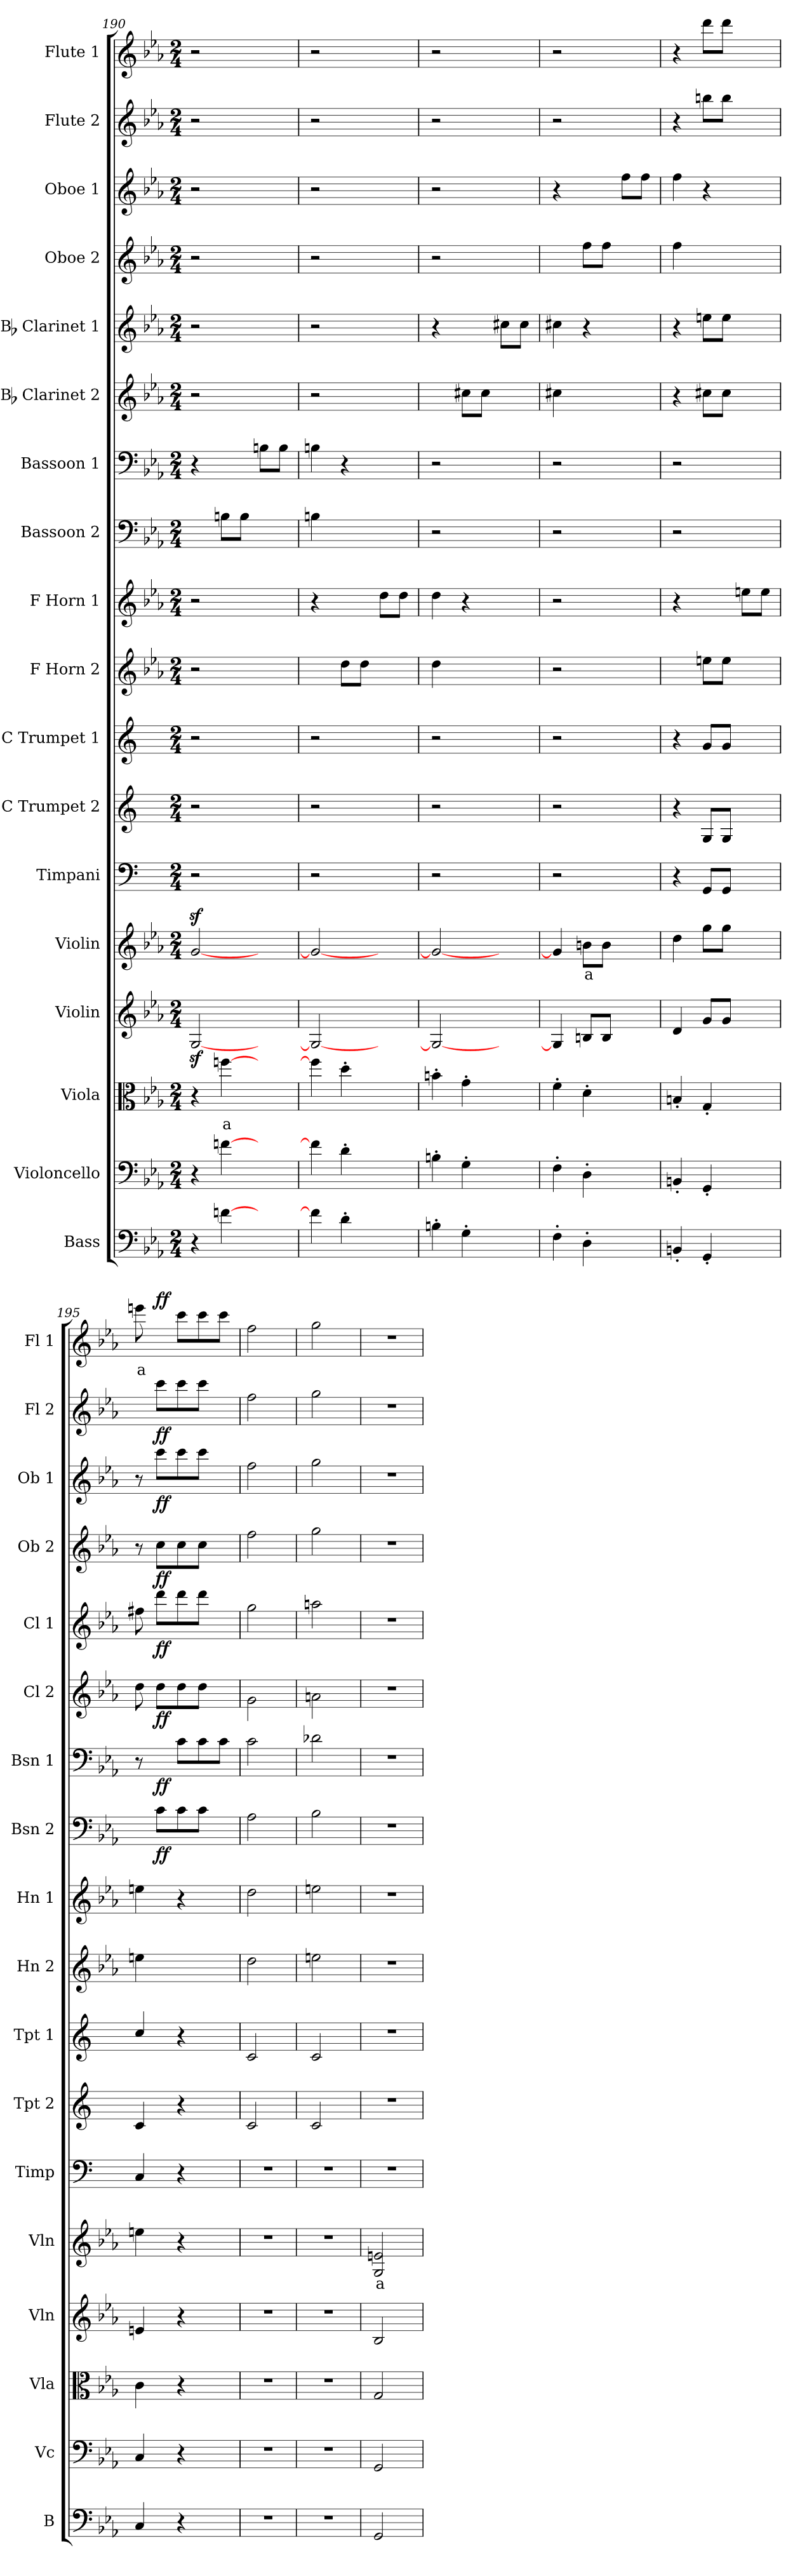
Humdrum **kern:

**kern	**kern	**kern	**text	**kern	**kern	**text	**kern	**kern	**kern	**kern	**kern	**kern	**dynam	**kern	**dynam	**kern	**dynam	**kern	**dynam	**kern	**dynam	**kern	**dynam	**kern	**dynam	**kern	**text	**dynam
*part18	*part17	*part16	*part16	*part15	*part14	*part14	*part13	*part12	*part11	*part10	*part9	*part8	*part8	*part7	*part7	*part6	*part6	*part5	*part5	*part4	*part4	*part3	*part3	*part2	*part2	*part1	*part1	*part1
*staff18	*staff17	*staff16	*staff16	*staff15	*staff14	*staff14	*staff13	*staff12	*staff11	*staff10	*staff9	*staff8	*staff8	*staff7	*staff7	*staff6	*staff6	*staff5	*staff5	*staff4	*staff4	*staff3	*staff3	*staff2	*staff2	*staff1	*staff1	*staff1
*I"Bass	*I"Violoncello	*I"Viola	*	*I"Violin	*I"Violin	*	*I"Timpani	*I"C Trumpet 2	*I"C Trumpet 1	*I"F Horn 2	*I"F Horn 1	*I"Bassoon 2	*	*I"Bassoon 1	*	*I"Bb Clarinet 2	*	*I"Bb Clarinet 1	*	*I"Oboe 2	*	*I"Oboe 1	*	*I"Flute 2	*	*I"Flute 1	*	*
*I'B	*I'Vc	*I'Vla	*	*I'Vln	*I'Vln	*	*I'Timp	*I'Tpt 2	*I'Tpt 1	*I'Hn 2	*I'Hn 1	*I'Bsn 2	*	*I'Bsn 1	*	*I'Cl 2	*	*I'Cl 1	*	*I'Ob 2	*	*I'Ob 1	*	*I'Fl 2	*	*I'Fl 1	*	*
*clefF4	*clefF4	*clefC3	*	*clefG2	*clefG2	*	*clefF4	*clefG2	*clefG2	*clefG2	*clefG2	*clefF4	*	*clefF4	*	*clefG2	*	*clefG2	*	*clefG2	*	*clefG2	*	*clefG2	*	*clefG2	*	*
*ITrd7c12	*	*	*	*	*	*	*	*	*	*ITrd4c7	*ITrd4c7	*	*	*	*	*ITrd1c2	*	*ITrd1c2	*	*	*	*	*	*	*	*	*	*
*k[b-e-a-]	*k[b-e-a-]	*k[b-e-a-]	*	*k[b-e-a-]	*k[b-e-a-]	*	*k[]	*k[]	*k[]	*k[b-e-a-d-]	*k[b-e-a-d-]	*k[b-e-a-]	*	*k[b-e-a-]	*	*k[b-e-a-d-g-]	*	*k[b-e-a-d-g-]	*	*k[b-e-a-]	*	*k[b-e-a-]	*	*k[b-e-a-]	*	*k[b-e-a-]	*	*
*M2/4	*M2/4	*M2/4	*	*M2/4	*M2/4	*	*M2/4	*M2/4	*M2/4	*M2/4	*M2/4	*M2/4	*	*M2/4	*	*M2/4	*	*M2/4	*	*M2/4	*	*M2/4	*	*M2/4	*	*M2/4	*	*
=190	=190	=190	=190	=190	=190	=190	=190	=190	=190	=190	=190	=190	=190	=190	=190	=190	=190	=190	=190	=190	=190	=190	=190	=190	=190	=190	=190	=190
4r	4r	4r	.	[2Gz<	[2gz<	.	2r	2r	2r	2r	2r	4ryy	.	4r	.	2r	.	2r	.	2r	.	2r	.	2r	.	2r	.	.
!	!	!	!LO:LY:b	!	!	!	!	!	!	!	!	!	!	!	!	!	!	!	!	!	!	!	!	!	!	!	!	!
[4Fn	[4fn	[4ffn	a	.	.	.	.	.	.	.	.	8BL	.	4ryy	.	.	.	.	.	.	.	.	.	.	.	.	.	.
.	.	.	.	.	.	.	.	.	.	.	.	8BJ	.	.	.	.	.	.	.	.	.	.	.	.	.	.	.	.
4ryy	4ryy	4ryy	.	4ryy	4ryy	.	4ryy	4ryy	4ryy	4ryy	4ryy	4ryy	.	8BnL	.	4ryy	.	4ryy	.	4ryy	.	4ryy	.	4ryy	.	4ryy	.	.
.	.	.	.	.	.	.	.	.	.	.	.	.	.	8BJ	.	.	.	.	.	.	.	.	.	.	.	.	.	.
=191	=191	=191	=191	=191	=191	=191	=191	=191	=191	=191	=191	=191	=191	=191	=191	=191	=191	=191	=191	=191	=191	=191	=191	=191	=191	=191	=191	=191
4F]	4f]	4ff]	.	2G_	2g_	.	2r	2r	2r	4ryy	4r	4B	.	4Bn	.	2r	.	2r	.	2r	.	2r	.	2r	.	2r	.	.
4D'	4d'	4dd'	.	.	.	.	.	.	.	8gL	4ryy	4ryy	.	4r	.	.	.	.	.	.	.	.	.	.	.	.	.	.
.	.	.	.	.	.	.	.	.	.	8gJ	.	.	.	.	.	.	.	.	.	.	.	.	.	.	.	.	.	.
4ryy	4ryy	4ryy	.	4ryy	4ryy	.	4ryy	4ryy	4ryy	4ryy	8gL	4ryy	.	4ryy	.	4ryy	.	4ryy	.	4ryy	.	4ryy	.	4ryy	.	4ryy	.	.
.	.	.	.	.	.	.	.	.	.	.	8gJ	.	.	.	.	.	.	.	.	.	.	.	.	.	.	.	.	.
=192	=192	=192	=192	=192	=192	=192	=192	=192	=192	=192	=192	=192	=192	=192	=192	=192	=192	=192	=192	=192	=192	=192	=192	=192	=192	=192	=192	=192
4BBn'	4Bn'	4bn'	.	2G_	2g_	.	2r	2r	2r	4g	4g	2r	.	2r	.	4ryy	.	4r	.	2r	.	2r	.	2r	.	2r	.	.
4GG'	4G'	4g'	.	.	.	.	.	.	.	4ryy	4r	.	.	.	.	8bL	.	4ryy	.	.	.	.	.	.	.	.	.	.
.	.	.	.	.	.	.	.	.	.	.	.	.	.	.	.	8bJ	.	.	.	.	.	.	.	.	.	.	.	.
4ryy	4ryy	4ryy	.	4ryy	4ryy	.	4ryy	4ryy	4ryy	4ryy	4ryy	4ryy	.	4ryy	.	4ryy	.	8bnL	.	4ryy	.	4ryy	.	4ryy	.	4ryy	.	.
.	.	.	.	.	.	.	.	.	.	.	.	.	.	.	.	.	.	8bJ	.	.	.	.	.	.	.	.	.	.
=193	=193	=193	=193	=193	=193	=193	=193	=193	=193	=193	=193	=193	=193	=193	=193	=193	=193	=193	=193	=193	=193	=193	=193	=193	=193	=193	=193	=193
4FF'	4F'	4f'	.	4G]	4g]	.	2r	2r	2r	2r	2r	2r	.	2r	.	4b	.	4bn	.	4ryy	.	4r	.	2r	.	2r	.	.
!	!	!	!	!	!	!LO:LY:b	!	!	!	!	!	!	!	!	!	!	!	!	!	!	!	!	!	!	!	!	!	!
4DD'	4D'	4d'	.	8BnL	8bnL	a	.	.	.	.	.	.	.	.	.	4ryy	.	4r	.	8ffL	.	4ryy	.	.	.	.	.	.
.	.	.	.	8BJ	8bJ	.	.	.	.	.	.	.	.	.	.	.	.	.	.	8ffJ	.	.	.	.	.	.	.	.
4ryy	4ryy	4ryy	.	4ryy	4ryy	.	4ryy	4ryy	4ryy	4ryy	4ryy	4ryy	.	4ryy	.	4ryy	.	4ryy	.	4ryy	.	8ffL	.	4ryy	.	4ryy	.	.
.	.	.	.	.	.	.	.	.	.	.	.	.	.	.	.	.	.	.	.	.	.	8ffJ	.	.	.	.	.	.
=194	=194	=194	=194	=194	=194	=194	=194	=194	=194	=194	=194	=194	=194	=194	=194	=194	=194	=194	=194	=194	=194	=194	=194	=194	=194	=194	=194	=194
4BBBn'	4BBn'	4Bn'	.	4d	4dd	.	4r	4r	4r	4ryy	4r	2r	.	2r	.	4r	.	4r	.	4ff	.	4ff	.	4r	.	4r	.	.
4GGG'	4GG'	4G'	.	8gL	8ggL	.	8GGL	8G/L	8g/L	8anL	4ryy	.	.	.	.	8bn\L	.	8ddn\L	.	4ryy	.	4r	.	8bbn\L	.	8ddd\L	.	.
.	.	.	.	8gJ	8ggJ	.	8GGJ	8G/J	8g/J	8aJ	.	.	.	.	.	8b\J	.	8dd\J	.	.	.	.	.	8bb\J	.	8ddd\J	.	.
4ryy	4ryy	4ryy	.	4ryy	4ryy	.	4ryy	4ryy	4ryy	4ryy	8anL	4ryy	.	4ryy	.	4ryy	.	4ryy	.	4ryy	.	4ryy	.	4ryy	.	4ryy	.	.
.	.	.	.	.	.	.	.	.	.	.	8aJ	.	.	.	.	.	.	.	.	.	.	.	.	.	.	.	.	.
!!LO:PB:g=z
=195	=195	=195	=195	=195	=195	=195	=195	=195	=195	=195	=195	=195	=195	=195	=195	=195	=195	=195	=195	=195	=195	=195	=195	=195	=195	=195	=195	=195
!	!	!	!	!	!	!	!	!	!	!	!	!	!	!	!	!	!	!	!	!	!	!	!	!	!	!	!LO:LY:b	!
4CC	4C	4c	.	4en	4een	.	4C	4c/	4cc/	4an	4an	8ryy	.	8r	.	8cc\	.	8een\	.	8r	.	8r	.	8ryy	.	8eeen\	a	.
!	!	!	!	!	!	!	!	!	!	!	!	!	!LO:DY:b	!	!LO:DY:b	!	!LO:DY:b	!	!LO:DY:b	!	!LO:DY:b	!	!LO:DY:b	!	!LO:DY:b	!	!	!LO:DY:b
.	.	.	.	.	.	.	.	.	.	.	.	8cL	ff	8ryy	ff	8cc\L	ff	8ccc\L	ff	8cc\L	ff	8ccc\L	ff	8cccL	ff	8ryy	.	ff
4r	4r	4r	.	4r	4r	.	4r	4r	4r	4ryy	4r	8c	.	8cL	.	8cc\	.	8ccc\	.	8cc\	.	8ccc\	.	8ccc	.	8cccL	.	.
.	.	.	.	.	.	.	.	.	.	.	.	8cJ	.	8c	.	8cc\J	.	8ccc\J	.	8cc\J	.	8ccc\J	.	8cccJ	.	8ccc	.	.
8ryy	8ryy	8ryy	.	8ryy	8ryy	.	8ryy	8ryy	8ryy	8ryy	8ryy	8ryy	.	8cJ	.	8ryy	.	8ryy	.	8ryy	.	8ryy	.	8ryy	.	8cccJ	.	.
=196	=196	=196	=196	=196	=196	=196	=196	=196	=196	=196	=196	=196	=196	=196	=196	=196	=196	=196	=196	=196	=196	=196	=196	=196	=196	=196	=196	=196
2r	2r	2r	.	2r	2r	.	2r	2c	2c	2g	2g	2A-\	.	2c\	.	2f\	.	2ff\	.	2ff	.	2ff	.	2ff	.	2ff	.	.
=197	=197	=197	=197	=197	=197	=197	=197	=197	=197	=197	=197	=197	=197	=197	=197	=197	=197	=197	=197	=197	=197	=197	=197	=197	=197	=197	=197	=197
2r	2r	2r	.	2r	2r	.	2r	2c	2c	2an	2an	2B-\	.	2d-X\	.	2gn\	.	2ggn\	.	2gg	.	2gg	.	2gg	.	2gg	.	.
=198	=198	=198	=198	=198	=198	=198	=198	=198	=198	=198	=198	=198	=198	=198	=198	=198	=198	=198	=198	=198	=198	=198	=198	=198	=198	=198	=198	=198
!	!	!	!	!	!	!LO:LY:b	!	!	!	!	!	!	!	!	!	!	!	!	!	!	!	!	!	!	!	!	!	!
2GGG	2GG	2G	.	2B-	2G/ 2en/	a	2r	2r	2r	2r	2r	2r	.	2r	.	2r	.	2r	.	2r	.	2r	.	2r	.	2r	.	.
=	=	=	=	=	=	=	=	=	=	=	=	=	=	=	=	=	=	=	=	=	=	=	=	=	=	=	=	=
*-	*-	*-	*-	*-	*-	*-	*-	*-	*-	*-	*-	*-	*-	*-	*-	*-	*-	*-	*-	*-	*-	*-	*-	*-	*-	*-	*-	*-
